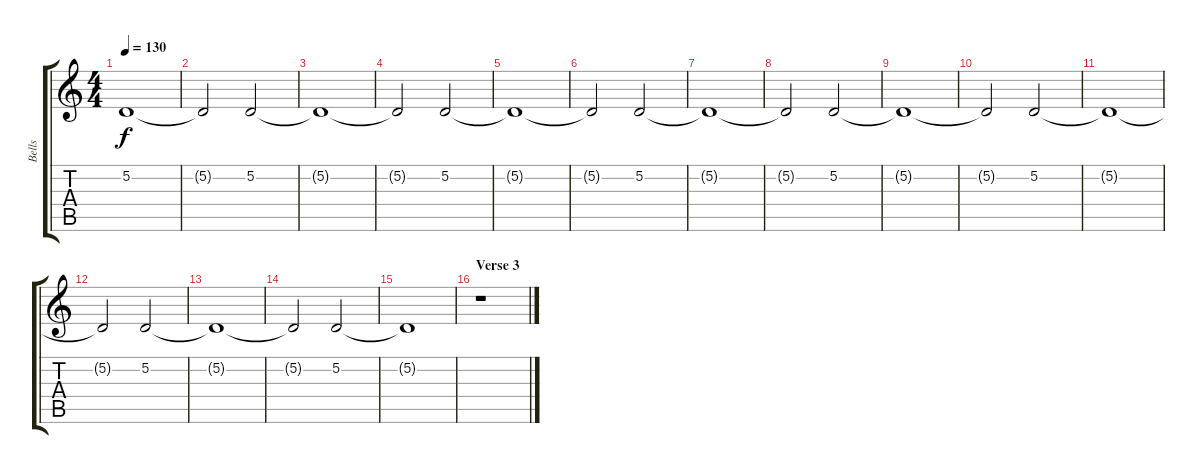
\track ("Bells" "Bells") {instrument tubularbells}
\staff {score tabs}
\tuning (D4 A3 F3 C3 G2 D2) {hide}
\ts (4 4)
\tempo 130
\clef g2
\ks c
5.2{t}.1{dy f} |
5.2{t}.2 5.2.2 |
5.2{t}.1 |
5.2{t}.2 5.2.2 |
5.2{t}.1 |
5.2{t}.2 5.2.2 |
5.2{t}.1 |
5.2{t}.2 5.2.2 |
5.2{t}.1 |
5.2{t}.2 5.2.2 |
5.2{t}.1 |
5.2{t}.2 5.2.2 |
5.2{t}.1 |
5.2{t}.2 5.2.2 |
5.2{t}.1 |
\section ("" "Verse 3")
r.1
